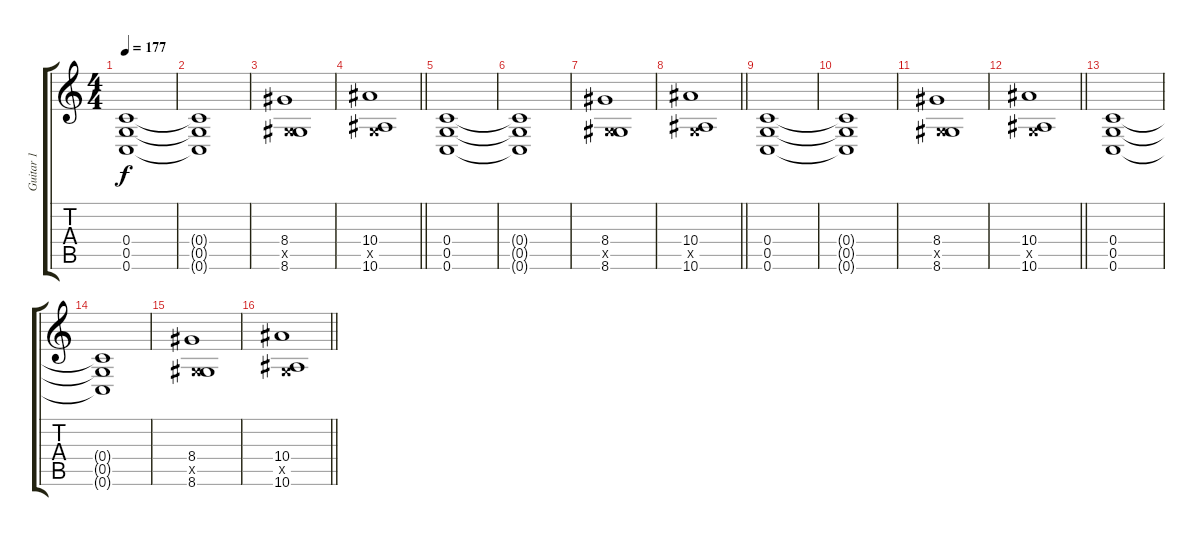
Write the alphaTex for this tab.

\track ("Guitar 1" "Guitar 1") {instrument distortionguitar}
\staff {score tabs}
\tuning (D4 A3 F3 C3 G2 C2) {hide}
\ts (4 4)
\section ("" "")
\tempo 177
\clef g2
\ks c
(0.4 0.5 0.6).1{dy f} |
(0.4{t} 0.5{t} 0.6{t}).1 |
(8.4 0.5{x} 8.6).1 |
\barLineRight lightlight
(10.4 0.5{x} 10.6).1 |
(0.4 0.5 0.6).1 |
(0.4{t} 0.5{t} 0.6{t}).1 |
(8.4 0.5{x} 8.6).1 |
\barLineRight lightlight
(10.4 0.5{x} 10.6).1 |
\section ("" "")
(0.4 0.5 0.6).1 |
(0.4{t} 0.5{t} 0.6{t}).1 |
(8.4 0.5{x} 8.6).1 |
\barLineRight lightlight
(10.4 0.5{x} 10.6).1 |
(0.4 0.5 0.6).1 |
(0.4{t} 0.5{t} 0.6{t}).1 |
(8.4 0.5{x} 8.6).1 |
\barLineRight lightlight
(10.4 0.5{x} 10.6).1
